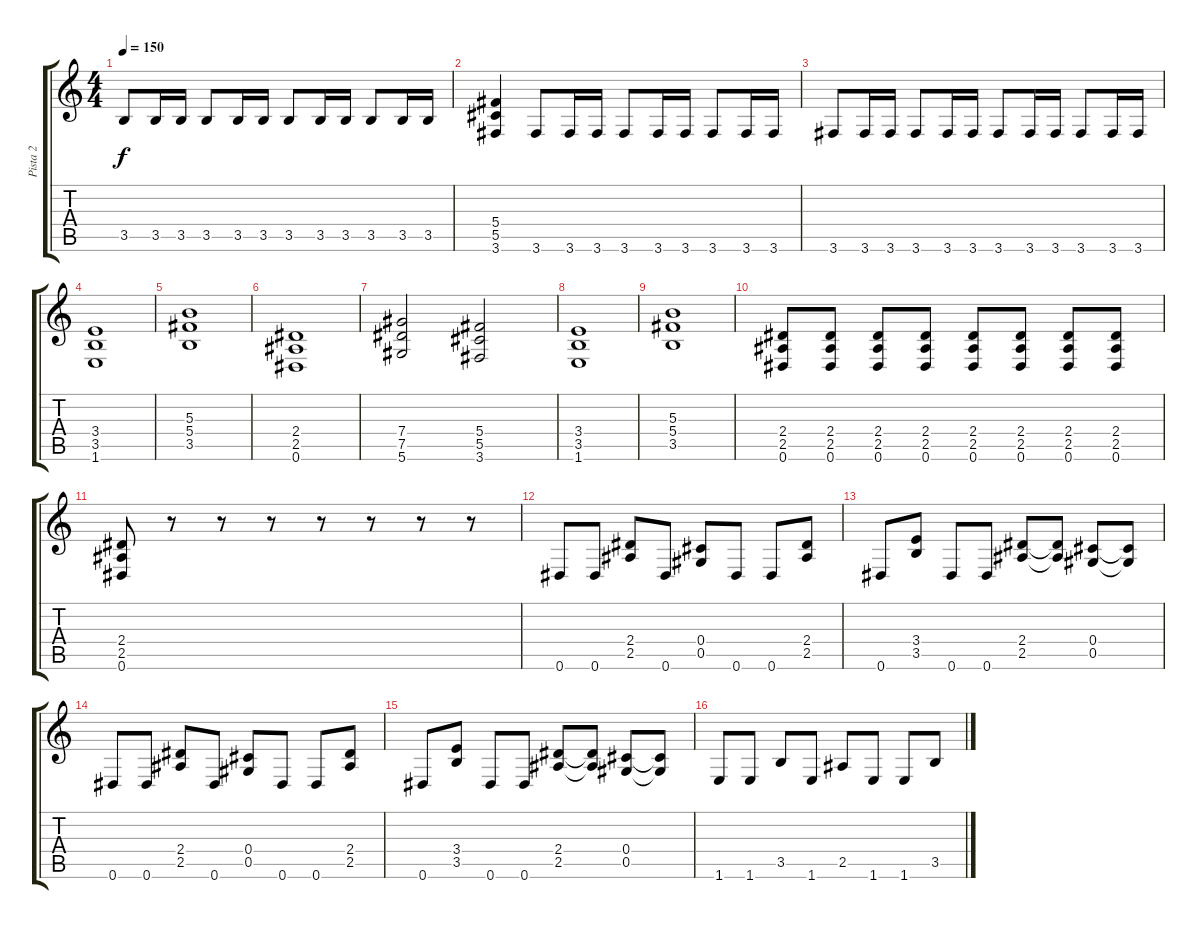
\track ("Pista 2" "Pista 2") {instrument distortionguitar}
\staff {score tabs}
\tuning (Eb4 Bb3 Gb3 Db3 Ab2 Eb2) {hide}
\ts (4 4)
\tempo 150
\clef g2
\ks c
3.5.8{dy f} 3.5.16 3.5.16 3.5.8 3.5.16 3.5.16 3.5.8 3.5.16 3.5.16 3.5.8 3.5.16 3.5.16 |
(5.4 5.5 3.6).4 3.6.8 3.6.16 3.6.16 3.6.8 3.6.16 3.6.16 3.6.8 3.6.16 3.6.16 |
3.6.8 3.6.16 3.6.16 3.6.8 3.6.16 3.6.16 3.6.8 3.6.16 3.6.16 3.6.8 3.6.16 3.6.16 |
(3.4 3.5 1.6).1 |
(5.3 5.4 3.5).1 |
(2.4 2.5 0.6).1 |
(7.4 7.5 5.6).2 (5.4 5.5 3.6).2 |
(3.4 3.5 1.6).1 |
(5.3 5.4 3.5).1 |
(2.4 2.5 0.6).8 (2.4 2.5 0.6).8 (2.4 2.5 0.6).8 (2.4 2.5 0.6).8 (2.4 2.5 0.6).8 (2.4 2.5 0.6).8 (2.4 2.5 0.6).8 (2.4 2.5 0.6).8 |
(2.4 2.5 0.6).8 r.8 r.8 r.8 r.8 r.8 r.8 r.8 |
0.6.8 0.6.8 (2.4 2.5).8 0.6.8 (0.4 0.5).8 0.6.8 0.6.8 (2.4 2.5).8 |
0.6.8 (3.4 3.5).8 0.6.8 0.6.8 (2.4 2.5).8 (2.4{t} 2.5{t}).8 (0.4 0.5).8 (0.4{t} 0.5{t}).8 |
0.6.8 0.6.8 (2.4 2.5).8 0.6.8 (0.4 0.5).8 0.6.8 0.6.8 (2.4 2.5).8 |
0.6.8 (3.4 3.5).8 0.6.8 0.6.8 (2.4 2.5).8 (2.4{t} 2.5{t}).8 (0.4 0.5).8 (0.4{t} 0.5{t}).8 |
1.6.8 1.6.8 3.5.8 1.6.8 2.5.8 1.6.8 1.6.8 3.5.8
